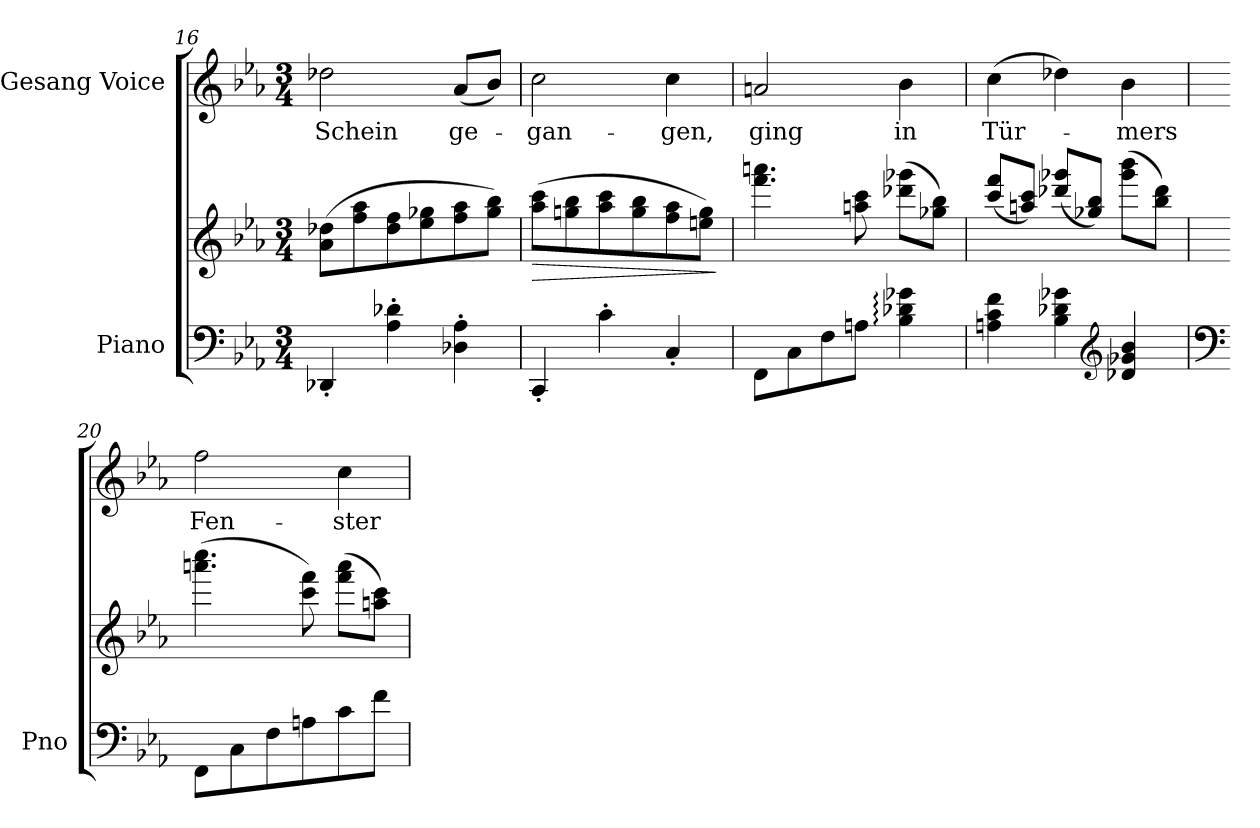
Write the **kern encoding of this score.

**kern	**kern	**dynam	**kern	**text
*part2	*part2	*part2	*part1	*part1
*staff3	*staff2	*staff2/3	*staff1	*staff1
*I"Piano	*	*	*I"Gesang Voice	*
*I'Pno	*	*	*	*
*clefF4	*clefG2	*	*clefG2	*
*k[b-e-a-]	*k[b-e-a-]	*	*k[b-e-a-]	*
*M3/4	*M3/4	*	*M3/4	*
=16	=16	=16	=16	=16
!	!	!	!	!LO:LY:b
4DD-X'/	(>8a-\ 8dd-X\L	.	2dd-X\	Schein
.	8ff\ 8aa-\	.	.	.
4A-\' 4d-X\'	8dd-\ 8ff\	.	.	.
.	8ee-\ 8gg-X\	.	.	.
!	!	!	!	!LO:LY:b
4D-X\' 4A-\'	8ff\ 8aa-\	.	(<8a-/L	ge-
.	8gg-\ 8bb-\J)	.	8b-/J)	.
!!LO:LB:g=z
=17	=17	=17	=17	=17
!	!	!LO:HP:b	!	!LO:LY:b
4CC'/	(>8aa-\ 8ccc\L	>	2cc\	-gan-
.	8ggn\ 8bb-\	.	.	.
4c'\	8aa-\ 8ccc\	.	.	.
.	8gg\ 8bb-\	.	.	.
!	!	!	!	!LO:LY:b
4C'/	8ff\ 8aa-\	.	4cc\	-gen,
.	8een\ 8gg\J)	.	.	.
.	.	]	.	.
=18	=18	=18	=18	=18
!	!	!	!	!LO:LY:b
8FF\L	4.fff\ 4.aaan\	.	2an/	ging
8C\	.	.	.	.
8F\	.	.	.	.
8An\J	8aan\ 8ccc\	.	.	.
!	!	!	!	!LO:LY:b
4B-\: 4d-X\: 4g-X\:	(>8ddd-X\ 8ggg-X\L	.	4b-\	in
.	8gg-X\ 8bb-\J)	.	.	.
=19	=19	=19	=19	=19
!	!	!LO:DY:b	!	!LO:LY:b
!	!	!LO:DY:n=1:b	!	!
4An\ 4c\ 4f\	(<8ccc/ 8fff/L	other-dynamics p	(>4cc\	Tür-
.	8aan/ 8ccc/J)	.	.	.
4B-\ 4d-X\ 4g-X\	(<8ddd-X/ 8ggg-X/L	.	4dd-X\)	.
.	8gg-X/ 8bb-/J)	.	.	.
*clefG2	*	*	*	*
!	!	!	!	!LO:LY:b
4d-X/ 4g-X/ 4b-/	(>8ggg-\ 8bbb-\L	.	4b-\	-mers
.	8bb-\ 8ddd-\J)	.	.	.
=20	=20	=20	=20	=20
*clefF4	*	*	*	*
!	!	!	!	!LO:LY:b
8FF\L	(>4.aaan\ 4.cccc\	.	2ff\	Fen-
8C\	.	.	.	.
8F\	.	.	.	.
8An\	8ccc\ 8fff\)	.	.	.
!	!	!	!	!LO:LY:b
8c\	(>8fff\ 8aaa\L	.	4cc\	-ster
8f\J	8aan\ 8ccc\J)	.	.	.
=	=	=	=	=
*-	*-	*-	*-	*-
